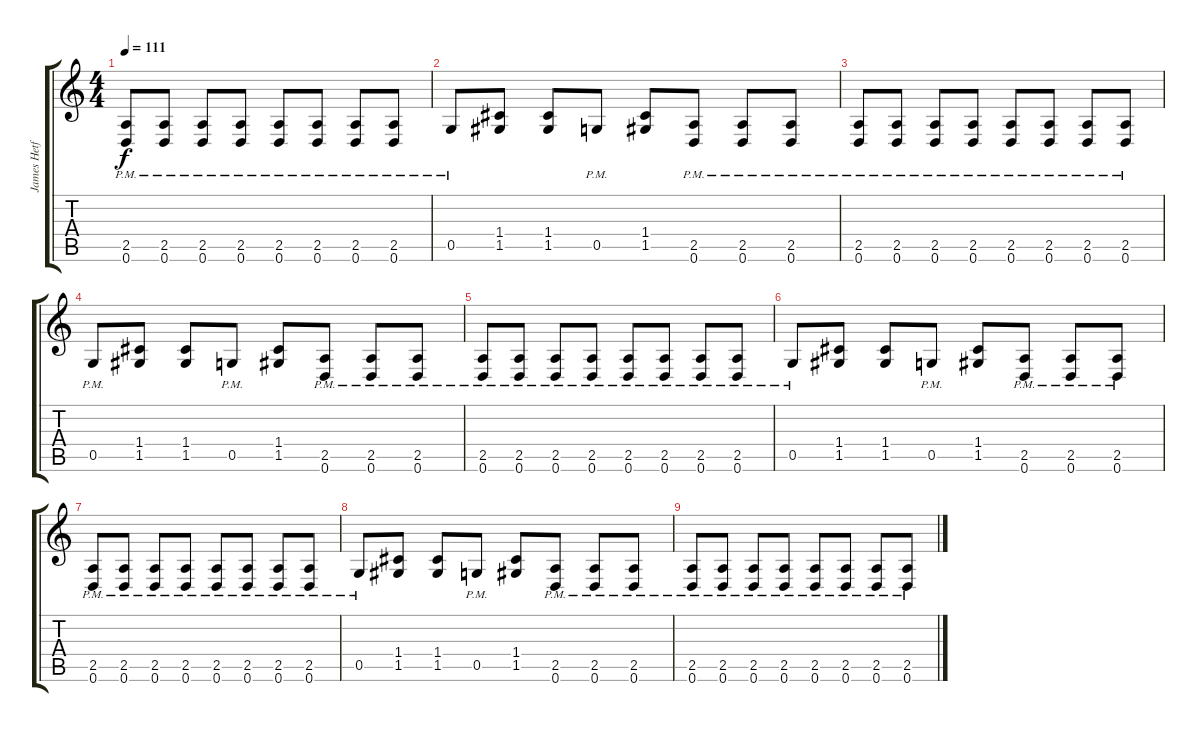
\track ("James Hetfield (Rhythm)" "James Hetf") {instrument distortionguitar}
\staff {score tabs}
\tuning (D4 A3 F3 C3 G2 D2) {hide}
\ts (4 4)
\tempo 111
\clef g2
\ks c
(2.5{pm} 0.6{pm}).8{dy f} (2.5{pm} 0.6{pm}).8 (2.5{pm} 0.6{pm}).8 (2.5{pm} 0.6{pm}).8 (2.5{pm} 0.6{pm}).8 (2.5{pm} 0.6{pm}).8 (2.5{pm} 0.6{pm}).8 (2.5{pm} 0.6{pm}).8 |
0.5{pm}.8 (1.4 1.5).8 (1.4 1.5).8 0.5{pm}.8 (1.4 1.5).8 (2.5{pm} 0.6{pm}).8 (2.5{pm} 0.6{pm}).8 (2.5{pm} 0.6{pm}).8 |
(2.5{pm} 0.6{pm}).8 (2.5{pm} 0.6{pm}).8 (2.5{pm} 0.6{pm}).8 (2.5{pm} 0.6{pm}).8 (2.5{pm} 0.6{pm}).8 (2.5{pm} 0.6{pm}).8 (2.5{pm} 0.6{pm}).8 (2.5{pm} 0.6{pm}).8 |
0.5{pm}.8 (1.4 1.5).8 (1.4 1.5).8 0.5{pm}.8 (1.4 1.5).8 (2.5{pm} 0.6{pm}).8 (2.5{pm} 0.6{pm}).8 (2.5{pm} 0.6{pm}).8 |
(2.5{pm} 0.6{pm}).8 (2.5{pm} 0.6{pm}).8 (2.5{pm} 0.6{pm}).8 (2.5{pm} 0.6{pm}).8 (2.5{pm} 0.6{pm}).8 (2.5{pm} 0.6{pm}).8 (2.5{pm} 0.6{pm}).8 (2.5{pm} 0.6{pm}).8 |
0.5{pm}.8 (1.4 1.5).8 (1.4 1.5).8 0.5{pm}.8 (1.4 1.5).8 (2.5{pm} 0.6{pm}).8 (2.5{pm} 0.6{pm}).8 (2.5{pm} 0.6{pm}).8 |
(2.5{pm} 0.6{pm}).8 (2.5{pm} 0.6{pm}).8 (2.5{pm} 0.6{pm}).8 (2.5{pm} 0.6{pm}).8 (2.5{pm} 0.6{pm}).8 (2.5{pm} 0.6{pm}).8 (2.5{pm} 0.6{pm}).8 (2.5{pm} 0.6{pm}).8 |
0.5{pm}.8 (1.4 1.5).8 (1.4 1.5).8 0.5{pm}.8 (1.4 1.5).8 (2.5{pm} 0.6{pm}).8 (2.5{pm} 0.6{pm}).8 (2.5{pm} 0.6{pm}).8 |
(2.5{pm} 0.6{pm}).8 (2.5{pm} 0.6{pm}).8 (2.5{pm} 0.6{pm}).8 (2.5{pm} 0.6{pm}).8 (2.5{pm} 0.6{pm}).8 (2.5{pm} 0.6{pm}).8 (2.5{pm} 0.6{pm}).8 (2.5{pm} 0.6{pm}).8
